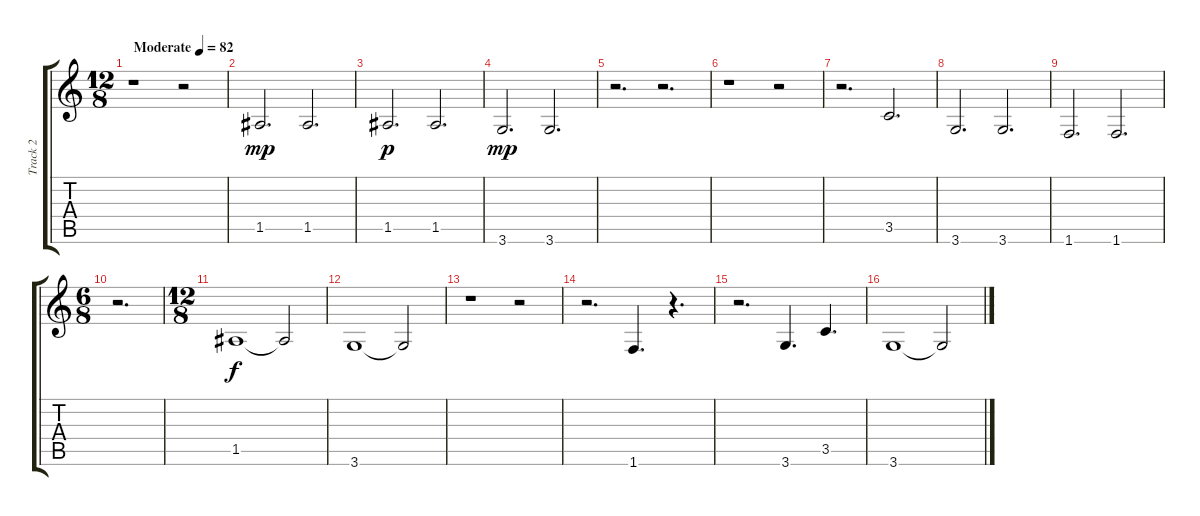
\track ("Track 2" "Track 2") {instrument acousticbass}
\staff {score tabs}
\tuning (E4 B3 G3 D3 A2 E2) {hide}
\ts (12 8)
\tempo (82 "Moderate")
\clef g2
\ks c
r.1{dy mp instrument acousticbass} r.2 |
1.5.2{d volume 14 balance 4} 1.5.2{d} |
1.5.2{d dy p} 1.5.2{d} |
3.6.2{d dy mp} 3.6.2{d} |
r.2{d} r.2{d} |
r.1 r.2 |
r.2{d} 3.5.2{d} |
3.6.2{d} 3.6.2{d} |
1.6.2{d} 1.6.2{d} |
\ts (6 8)
r.2{d} |
\ts (12 8)
1.5.1{dy f} 1.5{t}.2 |
3.6.1 3.6{t}.2 |
r.1 r.2 |
r.2{d} 1.6.4{d} r.4{d} |
r.2{d} 3.6.4{d} 3.5.4{d} |
3.6.1 3.6{t}.2
